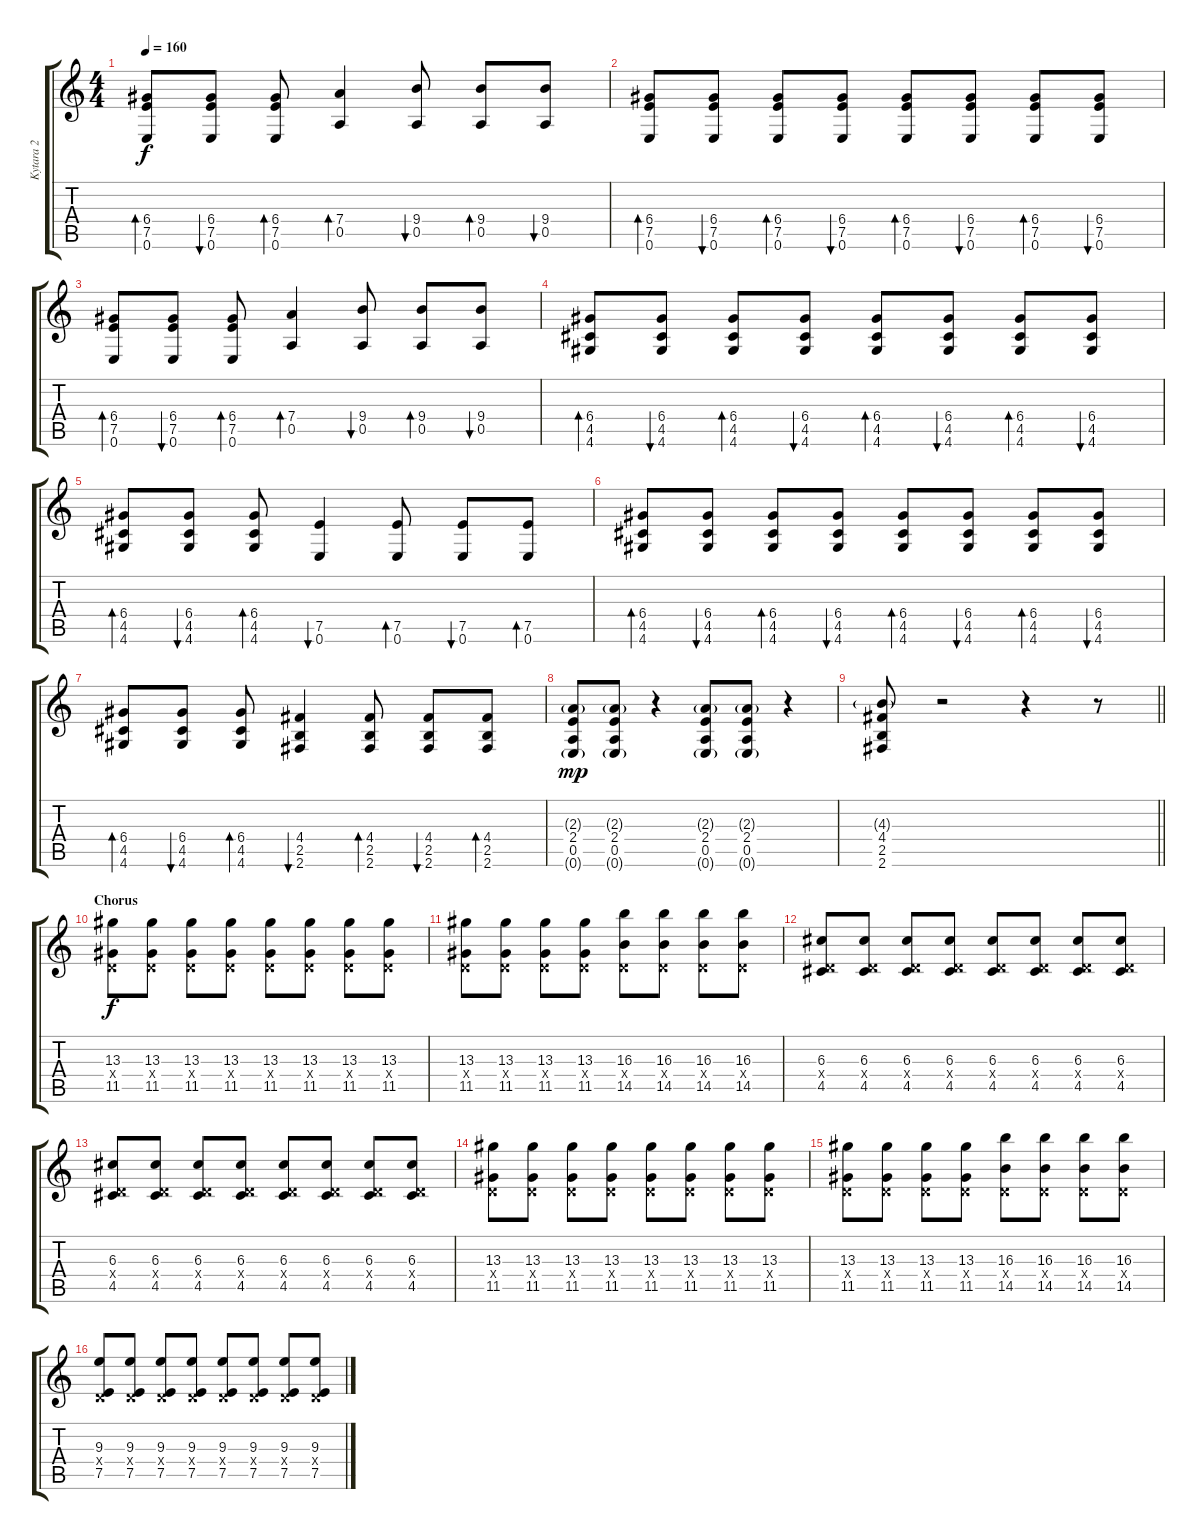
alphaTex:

\track ("Kytara 2" "Kytara 2") {instrument overdrivenguitar}
\staff {score tabs}
\tuning (E4 B3 G3 D3 A2 E2) {hide}
\ts (4 4)
\tempo 160
\clef g2
\ks c
(6.4 7.5 0.6).8{bd 60 dy f} (6.4 7.5 0.6).8{bu 60} (6.4 7.5 0.6).8{bd 60} (7.4 0.5).4{bd 60} (9.4 0.5).8{bu 60} (9.4 0.5).8{bd 60} (9.4 0.5).8{bu 60} |
(6.4 7.5 0.6).8{bd 60} (6.4 7.5 0.6).8{bu 60} (6.4 7.5 0.6).8{bd 60} (6.4 7.5 0.6).8{bu 60} (6.4 7.5 0.6).8{bd 60} (6.4 7.5 0.6).8{bu 60} (6.4 7.5 0.6).8{bd 60} (6.4 7.5 0.6).8{bu 60} |
(6.4 7.5 0.6).8{bd 60} (6.4 7.5 0.6).8{bu 60} (6.4 7.5 0.6).8{bd 60} (7.4 0.5).4{bd 60} (9.4 0.5).8{bu 60} (9.4 0.5).8{bd 60} (9.4 0.5).8{bu 60} |
(6.4 4.5 4.6).8{bd 60} (6.4 4.5 4.6).8{bu 60} (6.4 4.5 4.6).8{bd 60} (6.4 4.5 4.6).8{bu 60} (6.4 4.5 4.6).8{bd 60} (6.4 4.5 4.6).8{bu 60} (6.4 4.5 4.6).8{bd 60} (6.4 4.5 4.6).8{bu 60} |
(6.4 4.5 4.6).8{bd 60} (6.4 4.5 4.6).8{bu 60} (6.4 4.5 4.6).8{bd 60} (7.5 0.6).4{bu 60} (7.5 0.6).8{bd 60} (7.5 0.6).8{bu 60} (7.5 0.6).8{bd 60} |
(6.4 4.5 4.6).8{bd 60} (6.4 4.5 4.6).8{bu 60} (6.4 4.5 4.6).8{bd 60} (6.4 4.5 4.6).8{bu 60} (6.4 4.5 4.6).8{bd 60} (6.4 4.5 4.6).8{bu 60} (6.4 4.5 4.6).8{bd 60} (6.4 4.5 4.6).8{bu 60} |
(6.4 4.5 4.6).8{bd 60} (6.4 4.5 4.6).8{bu 60} (6.4 4.5 4.6).8{bd 60} (4.4 2.5 2.6).4{bu 60} (4.4 2.5 2.6).8{bd 60} (4.4 2.5 2.6).8{bu 60} (4.4 2.5 2.6).8{bd 60} |
(2.3{g} 2.4 0.5 0.6{g}).8{dy mp} (2.3{g} 2.4 0.5 0.6{g}).8 r.4 (2.3{g} 2.4 0.5 0.6{g}).8 (2.3{g} 2.4 0.5 0.6{g}).8 r.4 |
\barLineRight lightlight
(4.3{g} 4.4 2.5 2.6).8 r.2 r.4 r.8 |
\section ("" "Chorus")
(13.3 0.4{x} 11.5).8{dy f volume 13} (13.3 0.4{x} 11.5).8 (13.3 0.4{x} 11.5).8 (13.3 0.4{x} 11.5).8 (13.3 0.4{x} 11.5).8 (13.3 0.4{x} 11.5).8 (13.3 0.4{x} 11.5).8 (13.3 0.4{x} 11.5).8 |
(13.3 0.4{x} 11.5).8 (13.3 0.4{x} 11.5).8 (13.3 0.4{x} 11.5).8 (13.3 0.4{x} 11.5).8 (16.3 0.4{x} 14.5).8 (16.3 0.4{x} 14.5).8 (16.3 0.4{x} 14.5).8 (16.3 0.4{x} 14.5).8 |
(6.3 0.4{x} 4.5).8 (6.3 0.4{x} 4.5).8 (6.3 0.4{x} 4.5).8 (6.3 0.4{x} 4.5).8 (6.3 0.4{x} 4.5).8 (6.3 0.4{x} 4.5).8 (6.3 0.4{x} 4.5).8 (6.3 0.4{x} 4.5).8 |
(6.3 0.4{x} 4.5).8 (6.3 0.4{x} 4.5).8 (6.3 0.4{x} 4.5).8 (6.3 0.4{x} 4.5).8 (6.3 0.4{x} 4.5).8 (6.3 0.4{x} 4.5).8 (6.3 0.4{x} 4.5).8 (6.3 0.4{x} 4.5).8 |
(13.3 0.4{x} 11.5).8 (13.3 0.4{x} 11.5).8 (13.3 0.4{x} 11.5).8 (13.3 0.4{x} 11.5).8 (13.3 0.4{x} 11.5).8 (13.3 0.4{x} 11.5).8 (13.3 0.4{x} 11.5).8 (13.3 0.4{x} 11.5).8 |
(13.3 0.4{x} 11.5).8 (13.3 0.4{x} 11.5).8 (13.3 0.4{x} 11.5).8 (13.3 0.4{x} 11.5).8 (16.3 0.4{x} 14.5).8 (16.3 0.4{x} 14.5).8 (16.3 0.4{x} 14.5).8 (16.3 0.4{x} 14.5).8 |
(9.3 0.4{x} 7.5).8 (9.3 0.4{x} 7.5).8 (9.3 0.4{x} 7.5).8 (9.3 0.4{x} 7.5).8 (9.3 0.4{x} 7.5).8 (9.3 0.4{x} 7.5).8 (9.3 0.4{x} 7.5).8 (9.3 0.4{x} 7.5).8
